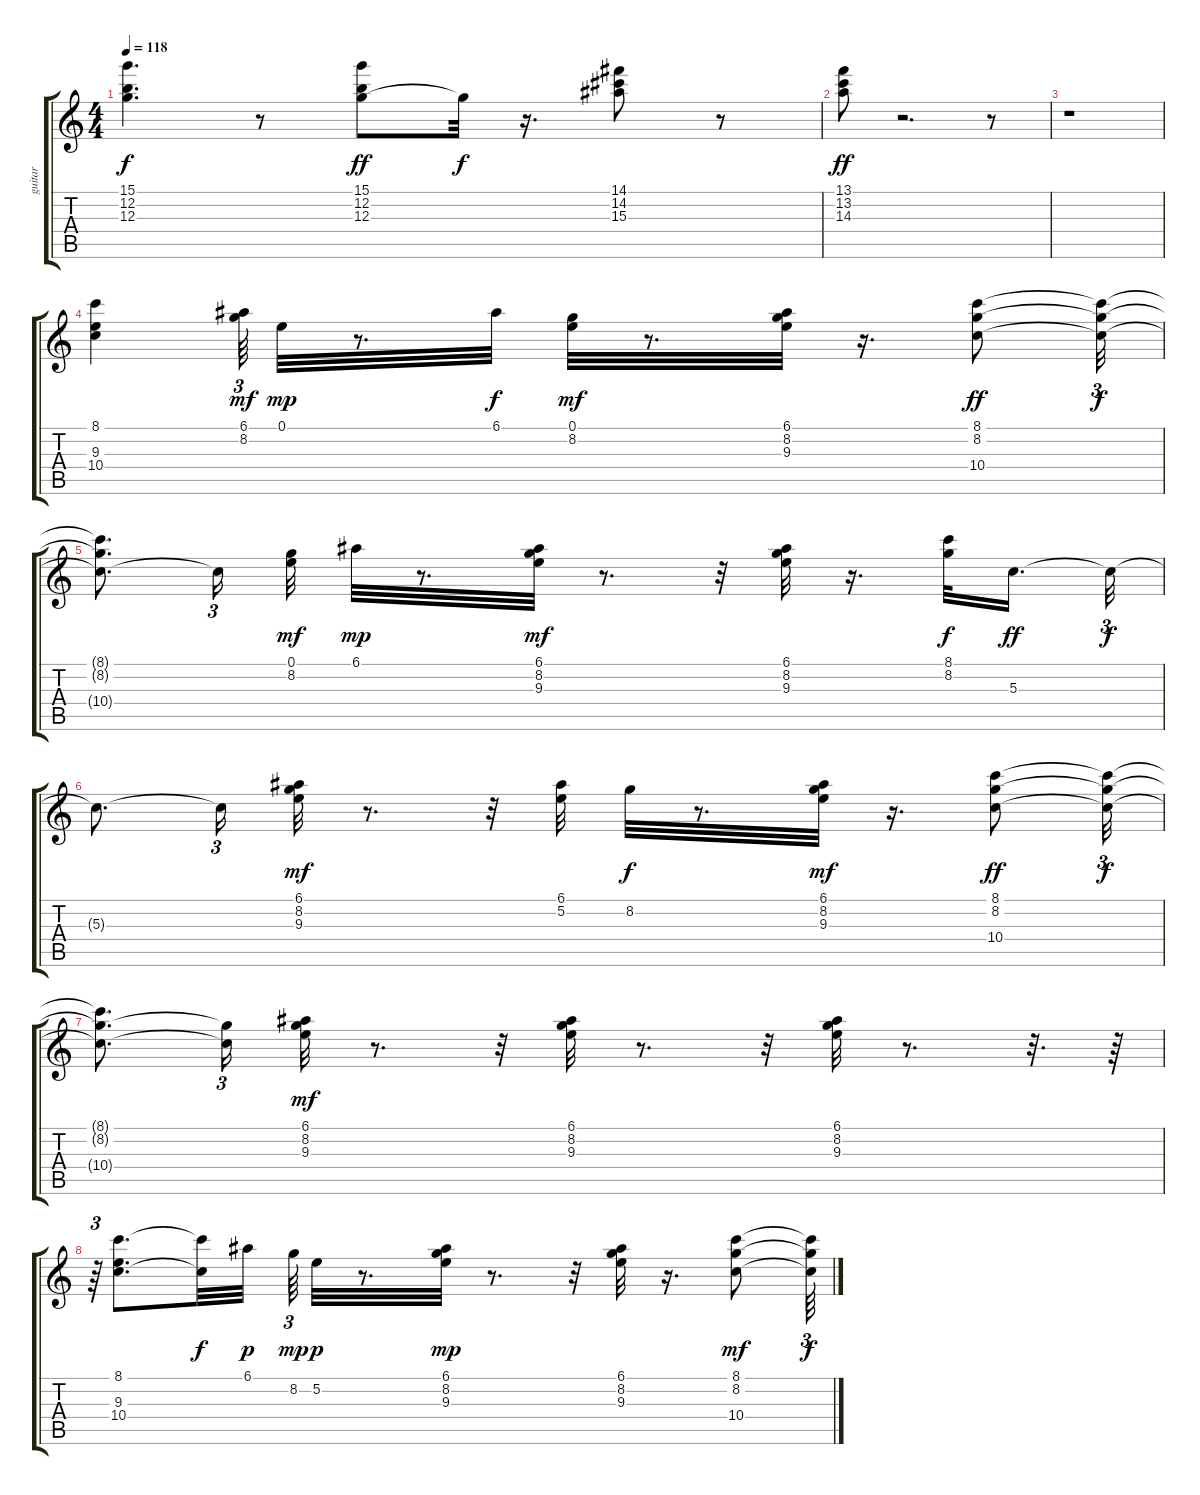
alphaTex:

\track ("guitar  " "guitar  ") {instrument acousticguitarsteel}
\staff {score tabs}
\tuning (E4 B3 G3 D3 A2 E2) {hide}
\ts (4 4)
\tempo 118
\clef g2
\ks c
(15.1{t} 12.2{t} 12.3{t}).4{d dy f} r.8 (15.1 12.2 12.3).8{dy ff} 12.3{t}.32{dy f} r.16{d} (14.1 14.2 15.3).8 r.8 |
(13.1 13.2 14.3).8{dy ff} r.2{d} r.8 |
r.1 |
(8.1 9.3 10.4).4 (6.1 8.2).64{tu (3 2) dy mf} 0.1.32{dy mp} r.8{d} 6.1.32{dy f} (0.1 8.2).32{dy mf} r.8{d} (6.1 8.2 9.3).32 r.16{d} (8.1 8.2 10.4).8{dy ff} (8.1{t} 8.2{t} 10.4{t}).32{tu (3 2) dy f} |
(8.1{t} 8.2{t} 10.4{t}).8{d} 10.4{t}.16{tu (3 2)} (0.1 8.2).32{dy mf} 6.1.32{dy mp} r.8{d} (6.1 8.2 9.3).32{dy mf} r.8{d} r.32 (6.1 8.2 9.3).32 r.16{d} (8.1 8.2).32{dy f} 5.3.16{d dy ff} 5.3{t}.32{tu (3 2) dy f} |
5.3{t}.8{d} 5.3{t}.16{tu (3 2)} (6.1 8.2 9.3).32{dy mf} r.8{d} r.32 (6.1 5.2).32 8.2.32{dy f} r.8{d} (6.1 8.2 9.3).32{dy mf} r.16{d} (8.1 8.2 10.4).8{dy ff} (8.1{t} 8.2{t} 10.4{t}).32{tu (3 2) dy f} |
(8.1{t} 8.2{t} 10.4{t}).8{d} (8.2{t} 10.4{t}).16{tu (3 2)} (6.1 8.2 9.3).32{dy mf} r.8{d} r.32 (6.1 8.2 9.3).32 r.8{d} r.32 (6.1 8.2 9.3).32 r.8{d} r.32{d} r.64 |
r.64{tu (3 2)} (8.1 9.3 10.4).8{d} (8.1{t} 10.4{t}).32{dy f} 6.1.32{dy p} 8.2.64{tu (3 2) dy mp} 5.2.32{dy p} r.8{d} (6.1 8.2 9.3).32{dy mp} r.8{d} r.32 (6.1 8.2 9.3).32 r.16{d} (8.1 8.2 10.4).8{dy mf} (8.1{t} 8.2{t} 10.4{t}).64{tu (3 2) dy f}
